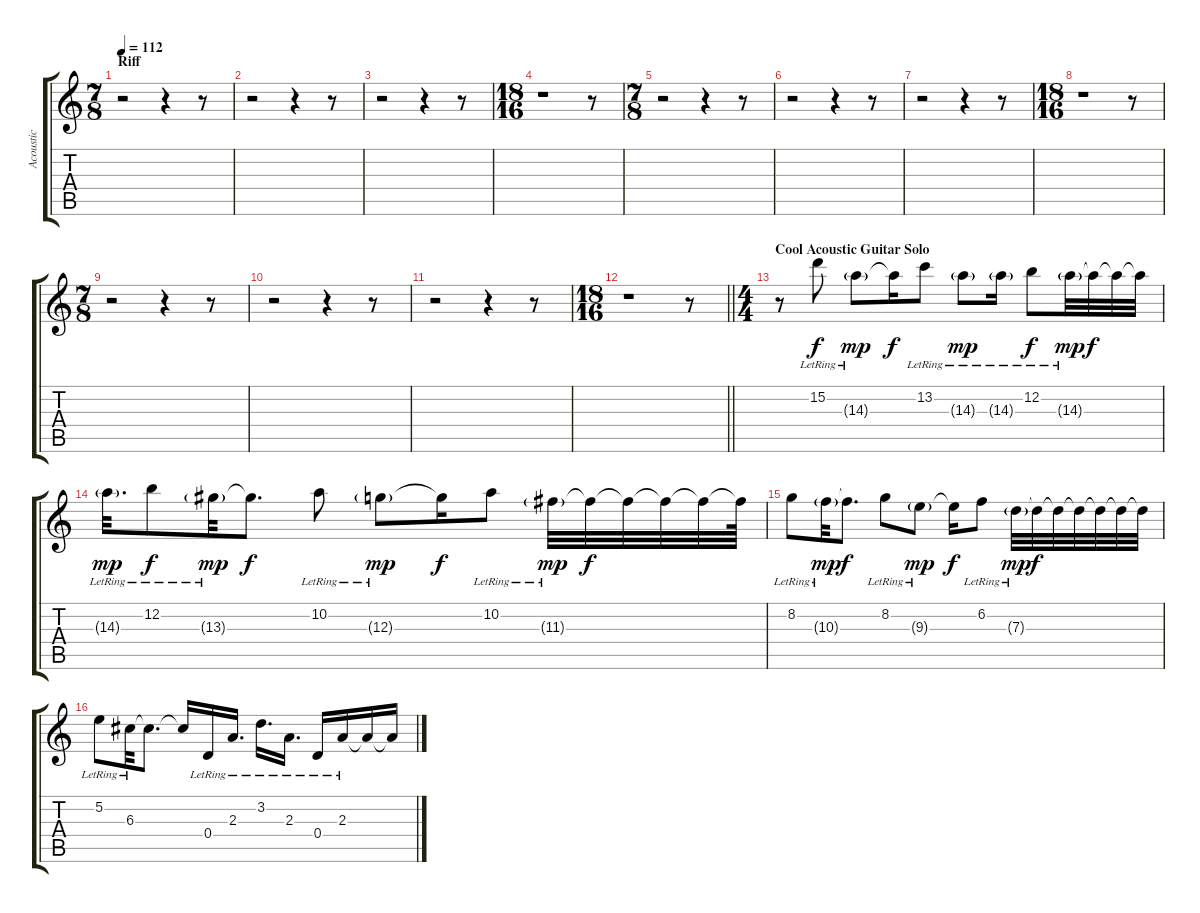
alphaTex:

\track ("Acoustic" "Acoustic") {instrument acousticguitarsteel}
\staff {score tabs}
\tuning (E4 B3 G3 D3 A2 E2) {hide}
\ts (7 8)
\section ("" "Riff")
\tempo 112
\clef g2
\ks c
r.2{dy mp} r.4 r.8 |
r.2 r.4 r.8 |
r.2 r.4 r.8 |
\ts (18 16)
r.1 r.8 |
\ts (7 8)
r.2 r.4 r.8 |
r.2 r.4 r.8 |
r.2 r.4 r.8 |
\ts (18 16)
r.1 r.8 |
\ts (7 8)
r.2 r.4 r.8 |
r.2 r.4 r.8 |
r.2 r.4 r.8 |
\ts (18 16)
\barLineRight lightlight
r.1 r.8 |
\ts (4 4)
\section ("" "Cool Acoustic Guitar Solo")
r.8{volume 8} 15.2{lr}.8{dy f} 14.3{g lr}.8{dy mp} 14.3{t}.16{dy f} 13.2{lr}.8 14.3{g lr}.8{dy mp} 14.3{g lr}.16 12.2{lr}.8{dy f} 14.3{g lr}.32{dy mp} 14.3{t}.32{dy f} 14.3{t}.32 14.3{t}.32 |
14.3{g lr}.32{d dy mp} 12.2{lr}.8{dy f} 13.3{g lr}.32{dy mp} 13.3{t}.8{d dy f} 10.2{lr}.8 12.3{g lr}.8{dy mp} 12.3{t}.16{dy f} 10.2{lr}.8 11.3{g lr}.32{dy mp} 11.3{t}.32{dy f} 11.3{t}.32 11.3{t}.32 11.3{t}.32 11.3{t}.64 |
8.2{lr}.8 10.3{g lr}.32{dy mp} 10.3{t}.8{d dy f} 8.2{lr}.8 9.3{g lr}.8{dy mp} 9.3{t}.16{dy f} 6.2{lr}.8 7.3{g lr}.32{dy mp} 7.3{t}.32{dy f} 7.3{t}.32 7.3{t}.32 7.3{t}.32 7.3{t}.32 7.3{t}.32 |
5.2{lr}.8 6.3{lr}.32 6.3{t}.8{d} 6.3{t}.16 0.4{lr}.16 2.3{lr}.16{d} 3.2{lr}.16{d} 2.3{lr}.16{d} 0.4{lr}.16 2.3{lr}.16 2.3{t}.16 2.3{t}.16
